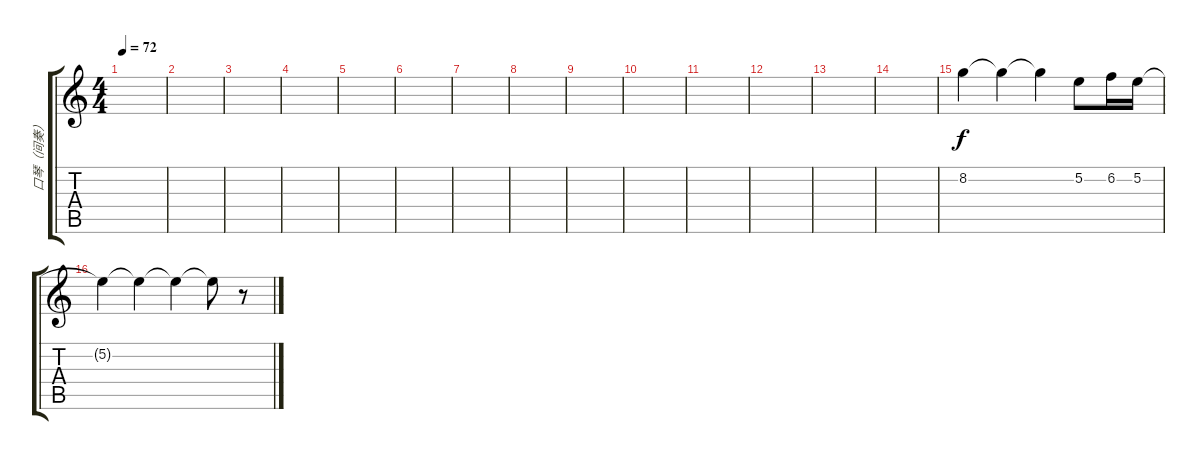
\track ("口琴（间奏）" "口琴（间奏）") {instrument contrabass}
\staff {score tabs}
\tuning (E4 B3 G3 D3 A2 E2) {hide}
\ts (4 4)
\tempo 72
\clef g2
\ks c
|
|
|
|
|
|
|
|
|
|
|
|
|
|
8.2.4 8.2{t}.4 8.2{t}.4 5.2.8 6.2.16 5.2.16 |
5.2{t}.4 5.2{t}.4 5.2{t}.4 5.2{t}.8 r.8
